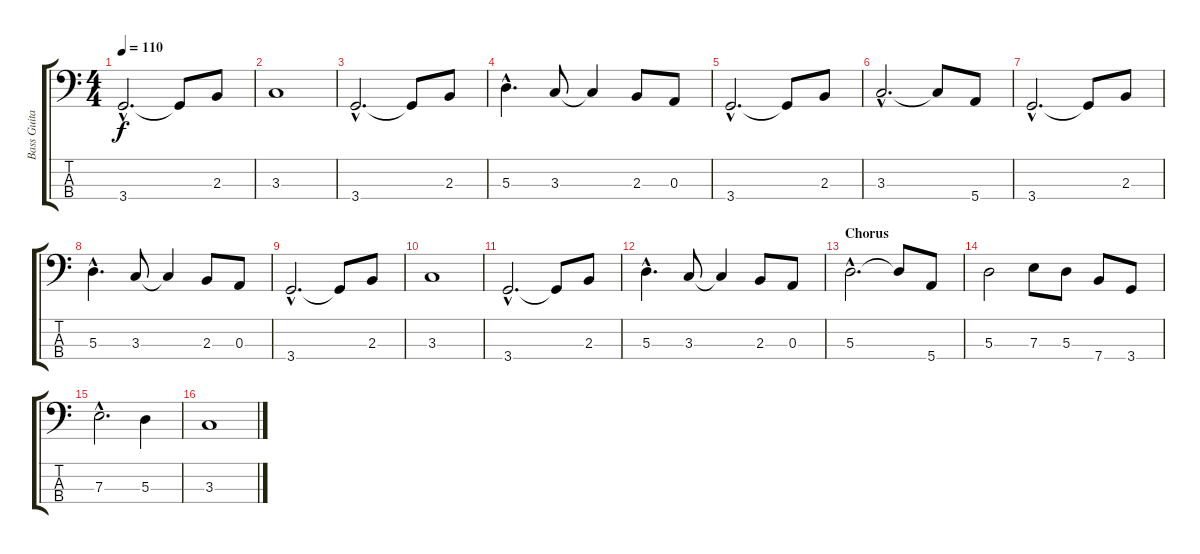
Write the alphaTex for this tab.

\track ("Bass Guitar - Kelly Nickels" "Bass Guita") {instrument electricbassfinger}
\staff {score tabs}
\tuning (G2 D2 A1 E1) {hide}
\ts (4 4)
\tempo 110
\clef f4
\ks c
3.4{hac}.2{d dy f} 3.4{t}.8 2.3.8 |
3.3.1 |
3.4{hac}.2{d} 3.4{t}.8 2.3.8 |
5.3{hac}.4{d} 3.3.8 3.3{t}.4 2.3.8 0.3.8 |
3.4{hac}.2{d} 3.4{t}.8 2.3.8 |
3.3{hac}.2{d} 3.3{t}.8 5.4.8 |
3.4{hac}.2{d} 3.4{t}.8 2.3.8 |
5.3{hac}.4{d} 3.3.8 3.3{t}.4 2.3.8 0.3.8 |
3.4{hac}.2{d} 3.4{t}.8 2.3.8 |
3.3.1 |
3.4{hac}.2{d} 3.4{t}.8 2.3.8 |
5.3{hac}.4{d} 3.3.8 3.3{t}.4 2.3.8 0.3.8 |
\section ("" "Chorus")
5.3{hac}.2{d} 5.3{t}.8 5.4.8 |
5.3.2 7.3.8 5.3.8 7.4.8 3.4.8 |
7.3{hac}.2{d} 5.3.4 |
3.3.1
